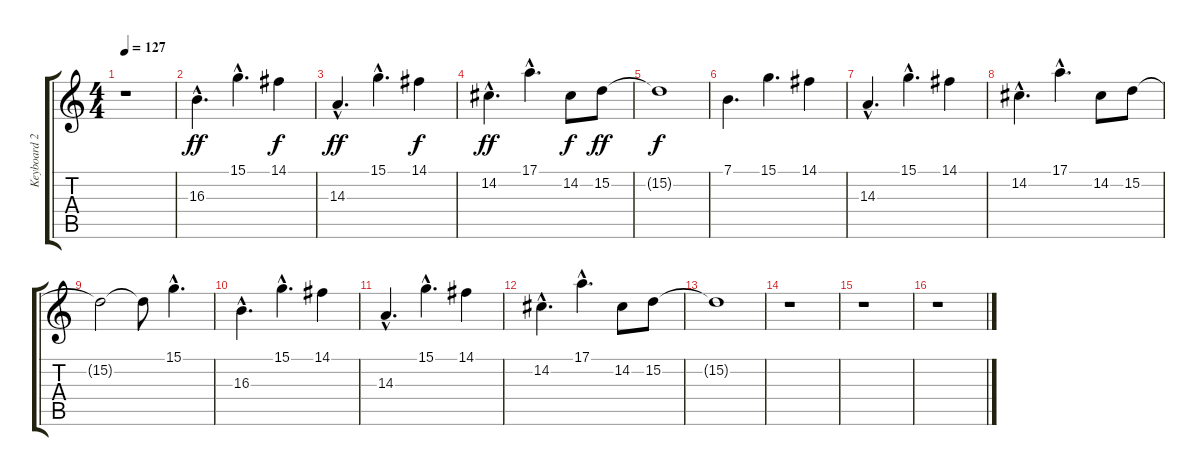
\track ("Keyboard 2" "Keyboard 2") {instrument fx4atmosphere}
\staff {score tabs}
\tuning (E4 B3 G3 D3 A2 E2) {hide}
\ts (4 4)
\tempo 127
\clef g2
\ks c
r.1{dy ff instrument fx4atmosphere} |
16.3{hac}.4{d volume 12} 15.1{hac}.4{d balance 8} 14.1.4{dy f balance 8} |
14.3{hac}.4{d dy ff balance 8} 15.1{hac}.4{d balance 8} 14.1.4{dy f balance 8} |
14.2{hac}.4{d dy ff balance 8} 17.1{hac}.4{d balance 8} 14.2.8{dy f balance 8} 15.2.8{dy ff balance 8} |
15.2{t}.1{dy f} |
7.1.4{d balance 8} 15.1.4{d balance 8} 14.1.4{balance 8} |
14.3{hac}.4{d balance 8} 15.1{hac}.4{d} 14.1.4 |
14.2{hac}.4{d balance 8} 17.1{hac}.4{d balance 8} 14.2.8{balance 8} 15.2.8{balance 8} |
15.2{t}.2 15.2{t}.8 15.1{hac}.4{d balance 8} |
16.3{hac}.4{d balance 8} 15.1{hac}.4{d balance 8} 14.1.4{balance 8} |
14.3{hac}.4{d balance 8} 15.1{hac}.4{d balance 8} 14.1.4{balance 8} |
14.2{hac}.4{d} 17.1{hac}.4{d} 14.2.8 15.2.8 |
15.2{t}.1 |
r.1 |
r.1 |
r.1
